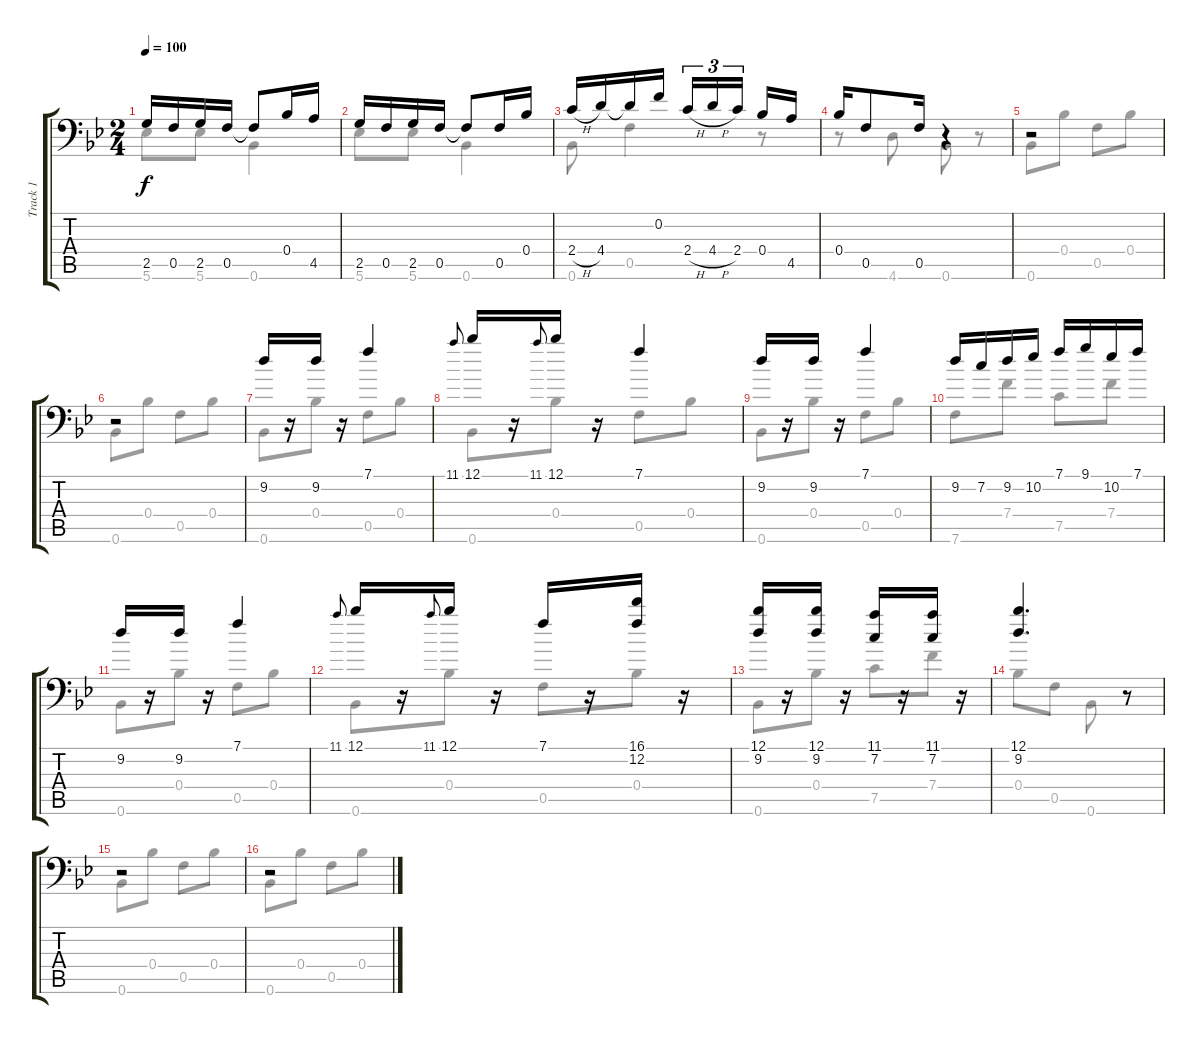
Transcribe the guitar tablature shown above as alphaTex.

\track ("Track 1" "Track 1") {instrument acousticguitarsteel}
\staff {score tabs}
\tuning (Bb3 F3 D3 Bb2 F2 Bb1) {hide}
\voice
\ts (2 4)
\tempo 100
\clef f4
\ks bb
2.5.16{dy f} 0.5.16 2.5.16 0.5.16 0.5{t}.8 0.4.16 4.5.16 |
2.5.16 0.5.16 2.5.16 0.5.16 0.5{t}.8 0.5.16 0.4.16 |
2.4{h}.16 4.4.16 4.4{t}.16 0.2.16 2.4{h}.16{tu (3 2)} 4.4{h}.16{tu (3 2)} 2.4.16{tu (3 2) beam splitsecondary} 0.4.16 4.5.16 |
0.4.16 0.5.8 0.5.16 r.4 |
r.2 |
r.2 |
9.2.16 r.16 9.2.16 r.16 7.1.4 |
11.1.8{gr onbeat} 12.1.16 r.16 11.1.8{gr onbeat} 12.1.16 r.16 7.1.4 |
9.2.16 r.16 9.2.16 r.16 7.1.4 |
9.2.16 7.2.16 9.2.16 10.2.16 7.1.16 9.1.16 10.2.16 7.1.16 |
9.2.16 r.16 9.2.16 r.16 7.1.4 |
11.1.8{gr onbeat} 12.1.16 r.16 11.1.8{gr onbeat} 12.1.16 r.16 7.1.16 r.16 (16.1 12.2).16 r.16 |
(12.1 9.2).16 r.16 (12.1 9.2).16 r.16 (11.1 7.2).16 r.16 (11.1 7.2).16 r.16 |
(12.1 9.2).4{d} r.8 |
r.2 |
r.2
\voice
\clef f4
\ottava regular
\simile none
\ks bb
5.6.8{dy f} 5.6.8 0.6.4 |
5.6.8 5.6.8 0.6.4 |
0.6.8 0.5.4 r.8 |
r.8 4.6.8 0.6.8 r.8 |
0.6.8 0.4.8 0.5.8 0.4.8 |
0.6.8 0.4.8 0.5.8 0.4.8 |
0.6.8 0.4.8 0.5.8 0.4.8 |
0.6.8 0.4.8 0.5.8 0.4.8 |
0.6.8 0.4.8 0.5.8 0.4.8 |
7.6.8 7.4.8 7.5.8 7.4.8 |
0.6.8 0.4.8 0.5.8 0.4.8 |
0.6.8 0.4.8 0.5.8 0.4.8 |
0.6.8 0.4.8 7.5.8 7.4.8 |
0.4.8 0.5.8 0.6.8 r.8 |
0.6.8 0.4.8 0.5.8 0.4.8 |
0.6.8 0.4.8 0.5.8 0.4.8
